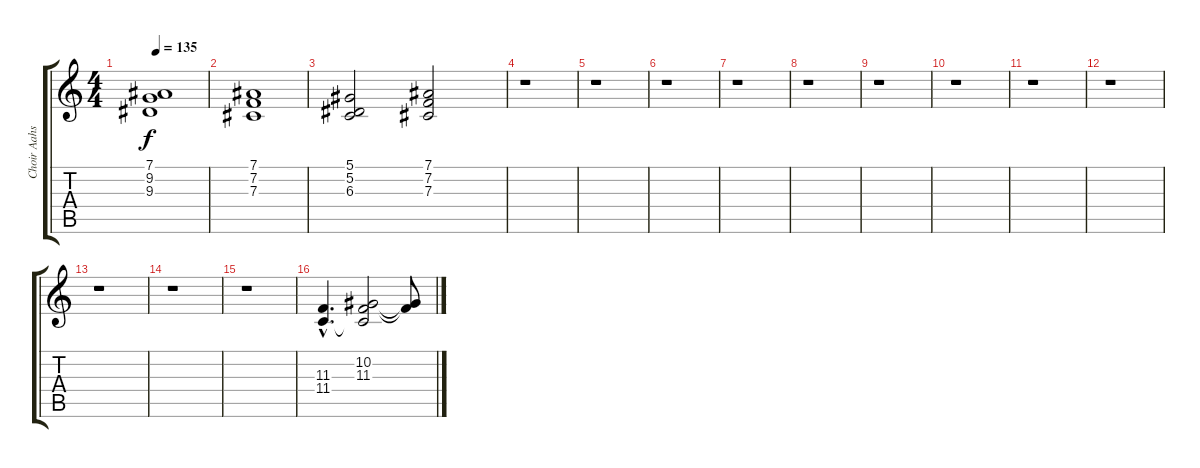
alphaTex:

\track ("Choir Aahs" "Choir Aahs") {instrument choiraahs}
\staff {score tabs}
\tuning (Eb4 Bb3 Gb3 Db3 Ab2 Eb2) {hide}
\ts (4 4)
\tempo 135
\clef g2
\ks c
(7.1 9.2 9.3).1{dy f} |
(7.1 7.2 7.3).1 |
(5.1 5.2 6.3).2 (7.1 7.2 7.3).2 |
r.1 |
r.1 |
r.1 |
r.1 |
r.1 |
r.1 |
r.1 |
r.1 |
r.1 |
r.1 |
r.1 |
r.1 |
(11.3{hac} 11.4).4{d} (10.2 11.3 11.4{t}).2 (10.2{t} 11.3{t}).8
